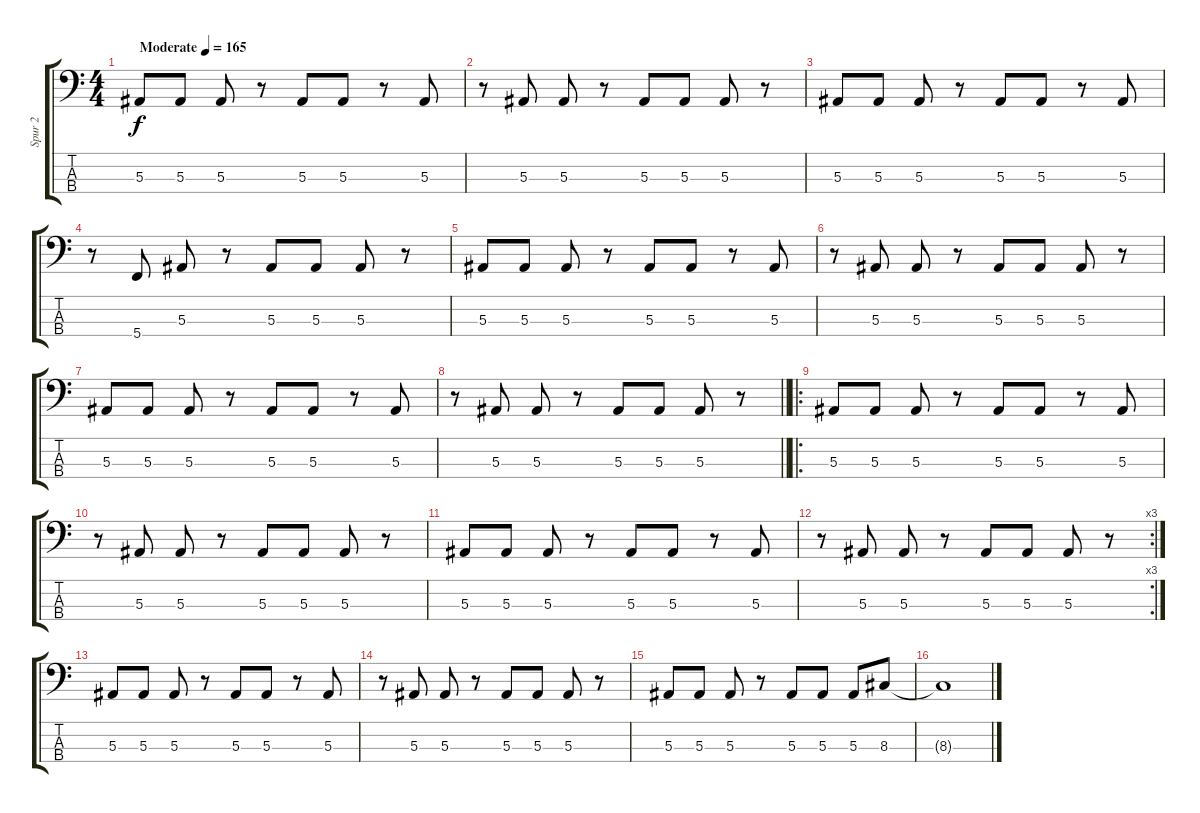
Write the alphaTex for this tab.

\track ("Spur 2" "Spur 2") {instrument electricbasspick}
\staff {score tabs}
\tuning (Eb2 Bb1 F1 C1) {hide}
\ts (4 4)
\tempo (165 "Moderate")
\clef f4
\ks c
5.3.8{dy f instrument electricbasspick} 5.3.8 5.3.8 r.8 5.3.8 5.3.8 r.8 5.3.8 |
r.8 5.3.8 5.3.8 r.8 5.3.8 5.3.8 5.3.8 r.8 |
5.3.8 5.3.8 5.3.8 r.8 5.3.8 5.3.8 r.8 5.3.8 |
r.8 5.4.8 5.3.8 r.8 5.3.8 5.3.8 5.3.8 r.8 |
5.3.8 5.3.8 5.3.8 r.8 5.3.8 5.3.8 r.8 5.3.8 |
r.8 5.3.8 5.3.8 r.8 5.3.8 5.3.8 5.3.8 r.8 |
5.3.8 5.3.8 5.3.8 r.8 5.3.8 5.3.8 r.8 5.3.8 |
\barLineRight lightlight
r.8 5.3.8 5.3.8 r.8 5.3.8 5.3.8 5.3.8 r.8 |
\ro
5.3.8 5.3.8 5.3.8 r.8 5.3.8 5.3.8 r.8 5.3.8 |
r.8 5.3.8 5.3.8 r.8 5.3.8 5.3.8 5.3.8 r.8 |
5.3.8 5.3.8 5.3.8 r.8 5.3.8 5.3.8 r.8 5.3.8 |
\rc 3
r.8 5.3.8 5.3.8 r.8 5.3.8 5.3.8 5.3.8 r.8 |
5.3.8 5.3.8 5.3.8 r.8 5.3.8 5.3.8 r.8 5.3.8 |
r.8 5.3.8 5.3.8 r.8 5.3.8 5.3.8 5.3.8 r.8 |
5.3.8 5.3.8 5.3.8 r.8 5.3.8 5.3.8 5.3.8 8.3.8 |
8.3{t}.1
